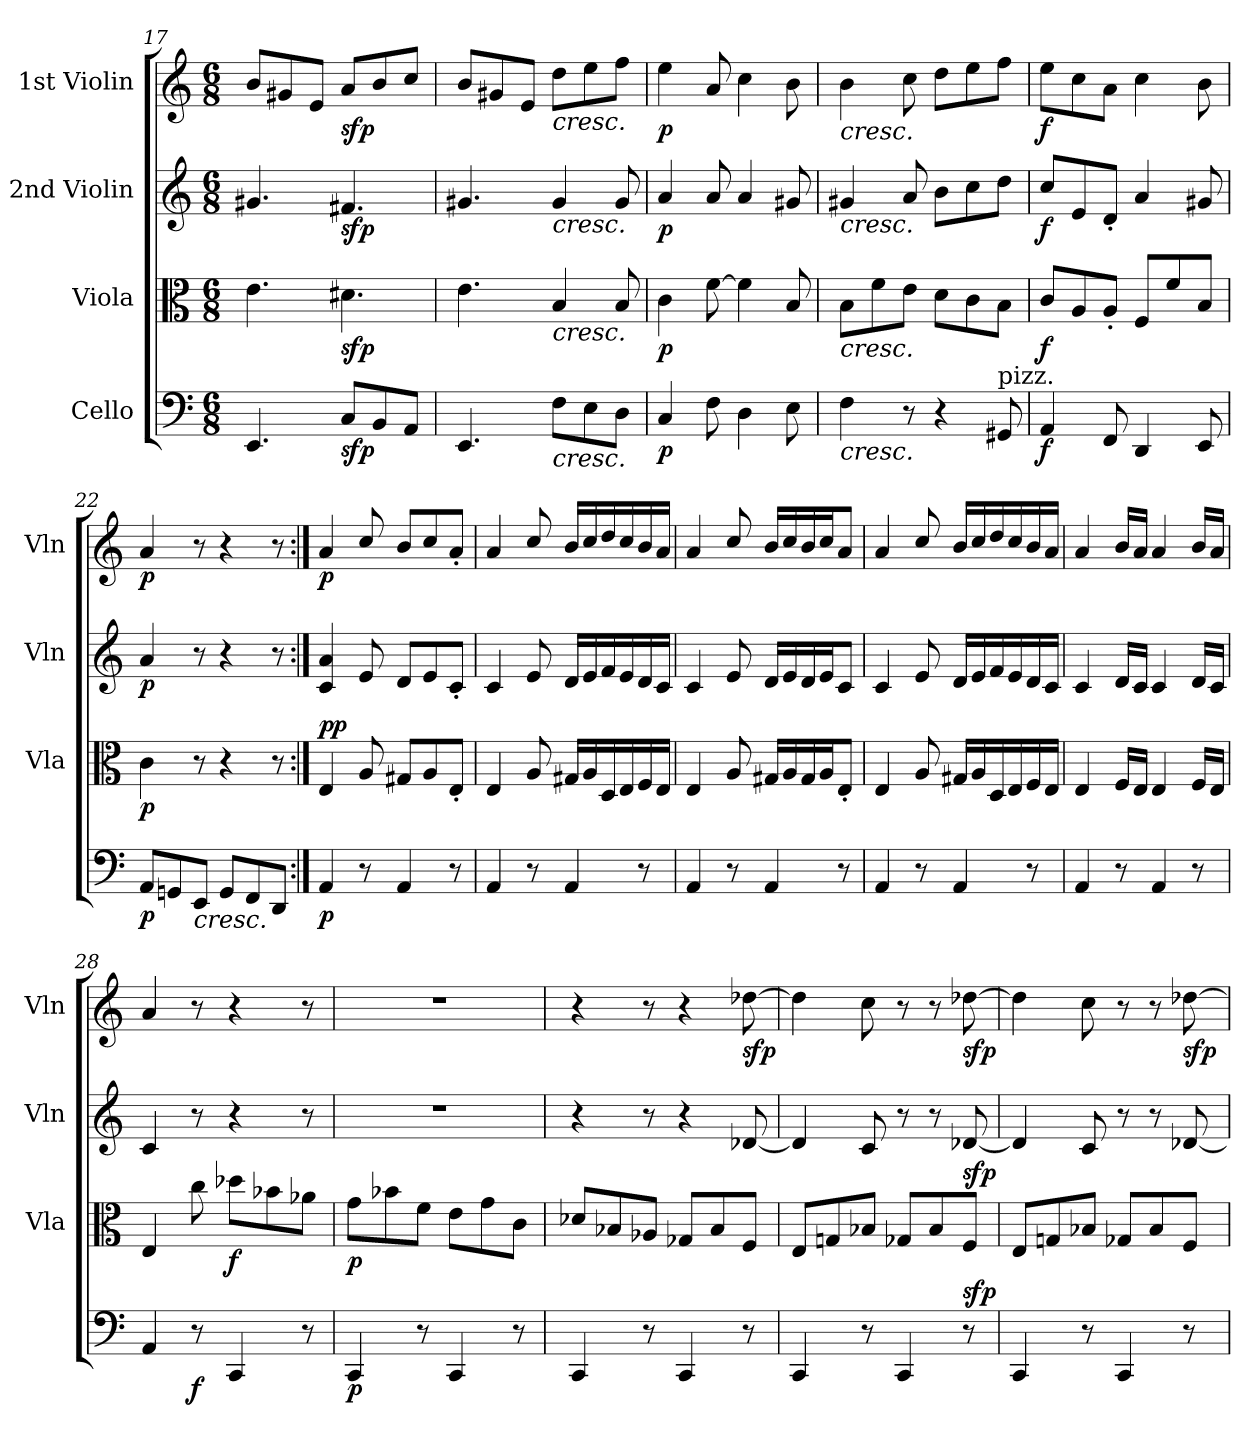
**kern	**dynam	**kern	**dynam	**kern	**dynam	**kern	**dynam
*part4	*part4	*part3	*part3	*part2	*part2	*part1	*part1
*staff4	*staff4	*staff3	*staff3	*staff2	*staff2	*staff1	*staff1
*I"Cello	*	*I"Viola	*	*I"2nd Violin	*	*I"1st Violin	*
*	*	*I'Vla	*	*I'Vln	*	*I'Vln	*
!!LO:LB:g=z
*clefF4	*	*clefC3	*	*clefG2	*	*clefG2	*
*k[]	*	*k[]	*	*k[]	*	*k[]	*
*M6/8	*	*M6/8	*	*M6/8	*	*M6/8	*
=17	=17	=17	=17	=17	=17	=17	=17
4.EE/	.	4.e\	.	4.g#X/	.	8b/L	.
.	.	.	.	.	.	8g#X/	.
.	.	.	.	.	.	8e/J	.
!	!LO:DY:b	!	!LO:DY:b	!	!LO:DY:b	!	!LO:DY:b
8C/L	sfp	4.d#X\	sfp	4.f#X/	sfp	8a/L	sfp
8BB/	.	.	.	.	.	8b/	.
8AA/J	.	.	.	.	.	8cc/J	.
=18	=18	=18	=18	=18	=18	=18	=18
4.EE/	.	4.e\	.	4.g#X/	.	8b/L	.
.	.	.	.	.	.	8g#X/	.
.	.	.	.	.	.	8e/J	.
!	!	!	!	!	!	!LO:TX:b:i:t=cresc.	!
!	!	!	!	!LO:TX:b:i:t=cresc.	!	!	!
!	!	!LO:TX:b:i:t=cresc.	!	!	!	!	!
!LO:TX:b:i:t=cresc.	!	!	!	!	!	!	!
8F\L	.	4B/	.	4g#/	.	8dd\L	.
8E\	.	.	.	.	.	8ee\	.
8D\J	.	8B/	.	8g#/	.	8ff\J	.
=19	=19	=19	=19	=19	=19	=19	=19
!	!LO:DY:b	!	!LO:DY:b	!	!LO:DY:b	!	!LO:DY:b
4C/	p	4c\	p	4a/	p	4ee\	p
8F\	.	[8f\	.	8a/	.	8a/	.
4D\	.	4f\]	.	4a/	.	4cc\	.
8E\	.	8B/	.	8g#X/	.	8b\	.
=20	=20	=20	=20	=20	=20	=20	=20
!	!	!	!	!	!	!LO:TX:b:i:t=cresc.	!
!	!	!	!	!LO:TX:b:i:t=cresc.	!	!	!
!	!	!LO:TX:b:i:t=cresc.	!	!	!	!	!
!LO:TX:b:i:t=cresc.	!	!	!	!	!	!	!
4F\	.	8B\L	.	4g#X/	.	4b\	.
.	.	8f\	.	.	.	.	.
8r	.	8e\J	.	8a/	.	8cc\	.
4r	.	8d\L	.	8b\L	.	8dd\L	.
.	.	8c\	.	8cc\	.	8ee\	.
!LO:TX:a:t=pizz.	!	!	!	!	!	!	!
8GG#X/	.	8B\J	.	8dd\J	.	8ff\J	.
=21	=21	=21	=21	=21	=21	=21	=21
!	!LO:DY:b	!	!LO:DY:b	!	!LO:DY:b	!	!LO:DY:b
4AA/	f	8c/L	f	8cc/L	f	8ee\L	f
.	.	8A/	.	8e/	.	8cc\	.
8FF/	.	8A'/J	.	8d'/J	.	8a\J	.
4DD/	.	8F/L	.	4a/	.	4cc\	.
.	.	8f/	.	.	.	.	.
8EE/	.	8B/J	.	8g#X/	.	8b\	.
!!LO:LB:g=z
=22	=22	=22	=22	=22	=22	=22	=22
!	!LO:DY:b	!	!LO:DY:b	!	!LO:DY:b	!	!LO:DY:b
8AA/L	p	4c\	p	4a/	p	4a/	p
8GGn/	.	.	.	.	.	.	.
!LO:TX:b:i:t=cresc.	!	!	!	!	!	!	!
8EE/J	.	8r	.	8r	.	8r	.
8GG/L	.	4r	.	4r	.	4r	.
8FF/	.	.	.	.	.	.	.
8DD/J	.	8r	.	8r	.	8r	.
=23:|!	=23:|!	=23:|!	=23:|!	=23:|!	=23:|!	=23:|!	=23:|!
!	!LO:DY:b	!	!LO:DY:b	!	!	!	!
!	!	!	!LO:DY:n=1:a	!	!	!	!LO:DY:b
4AA/	p	4E/	p p	4c/ 4a/	.	4a/	p
8r	.	8A/	.	8e/	.	8cc/	.
4AA/	.	8G#X/L	.	8d/L	.	8b/L	.
.	.	8A/	.	8e/	.	8cc/	.
8r	.	8E'/J	.	8c'/J	.	8a'/J	.
=24	=24	=24	=24	=24	=24	=24	=24
4AA/	.	4E/	.	4c/	.	4a/	.
8r	.	8A/	.	8e/	.	8cc/	.
4AA/	.	16G#X/LL	.	16d/LL	.	16b/LL	.
.	.	16A/	.	16e/	.	16cc/	.
.	.	16D/	.	16f/	.	16dd/	.
.	.	16E/	.	16e/	.	16cc/	.
8r	.	16F/	.	16d/	.	16b/	.
.	.	16E/JJ	.	16c/JJ	.	16a/JJ	.
!!LO:PB:g=z
=25	=25	=25	=25	=25	=25	=25	=25
4AA/	.	4E/	.	4c/	.	4a/	.
8r	.	8A/	.	8e/	.	8cc/	.
4AA/	.	16G#X/LL	.	16d/LL	.	16b/LL	.
.	.	16A/	.	16e/	.	16cc/	.
.	.	16G#/	.	16d/	.	16b/	.
.	.	16A/J	.	16e/J	.	16cc/J	.
8r	.	8E'/J	.	8c/J	.	8a/J	.
=26	=26	=26	=26	=26	=26	=26	=26
4AA/	.	4E/	.	4c/	.	4a/	.
8r	.	8A/	.	8e/	.	8cc/	.
4AA/	.	16G#X/LL	.	16d/LL	.	16b/LL	.
.	.	16A/	.	16e/	.	16cc/	.
.	.	16D/	.	16f/	.	16dd/	.
.	.	16E/	.	16e/	.	16cc/	.
8r	.	16F/	.	16d/	.	16b/	.
.	.	16E/JJ	.	16c/JJ	.	16a/JJ	.
=27	=27	=27	=27	=27	=27	=27	=27
4AA/	.	4E/	.	4c/	.	4a/	.
8r	.	16F/LL	.	16d/LL	.	16b/LL	.
.	.	16E/JJ	.	16c/JJ	.	16a/JJ	.
4AA/	.	4E/	.	4c/	.	4a/	.
8r	.	16F/LL	.	16d/LL	.	16b/LL	.
.	.	16E/JJ	.	16c/JJ	.	16a/JJ	.
=28	=28	=28	=28	=28	=28	=28	=28
4AA/	.	4E/	.	4c/	.	4a/	.
!	!LO:DY:b	!	!	!	!	!	!
8r	f	8cc\	.	8r	.	8r	.
!	!	!	!LO:DY:b	!	!	!	!
4CC/	.	8dd-X\L	f	4r	.	4r	.
.	.	8b-X\	.	.	.	.	.
8r	.	8a-X\J	.	8r	.	8r	.
=29	=29	=29	=29	=29	=29	=29	=29
!	!LO:DY:b	!	!LO:DY:b	!	!	!	!
4CC/	p	8g\L	p	2.r	.	2.r	.
.	.	8b-X\	.	.	.	.	.
8r	.	8f\J	.	.	.	.	.
4CC/	.	8e\L	.	.	.	.	.
.	.	8g\	.	.	.	.	.
8r	.	8c\J	.	.	.	.	.
!!LO:LB:g=z
=30	=30	=30	=30	=30	=30	=30	=30
4CC/	.	8d-X/L	.	4r	.	4r	.
.	.	8B-X/	.	.	.	.	.
8r	.	8A-X/J	.	8r	.	8r	.
4CC/	.	8G-X/L	.	4r	.	4r	.
.	.	8B-/	.	.	.	.	.
!	!	!	!LO:DY:b	!	!	!	!
!	!	!	!LO:DY:n=1:a	!	!	!	!LO:DY:b
8r	.	8F/J	sfp sfp	[8d-X/	.	[8dd-X\	sfp
=31	=31	=31	=31	=31	=31	=31	=31
4CC/	.	8E/L	.	4d-/]	.	4dd-\]	.
.	.	8Gn/	.	.	.	.	.
8r	.	8B-X/J	.	8c/	.	8cc\	.
4CC/	.	8G-X/L	.	8r	.	8r	.
.	.	8B-/	.	8r	.	8r	.
!	!LO:DY:a	!	!LO:DY:a	!	!	!	!LO:DY:b
8r	sfp	8F/J	sfp	[8d-X/	.	[8dd-X\	sfp
=32	=32	=32	=32	=32	=32	=32	=32
4CC/	.	8E/L	.	4d-/]	.	4dd-\]	.
.	.	8Gn/	.	.	.	.	.
8r	.	8B-X/J	.	8c/	.	8cc\	.
4CC/	.	8G-X/L	.	8r	.	8r	.
.	.	8B-/	.	8r	.	8r	.
!	!	!	!LO:DY:b	!	!	!	!
!	!	!	!LO:DY:n=1:a	!	!	!	!LO:DY:b
8r	.	8F/J	sfp sfp	[8d-X/	.	[8dd-X\	sfp
=	=	=	=	=	=	=	=
*-	*-	*-	*-	*-	*-	*-	*-
